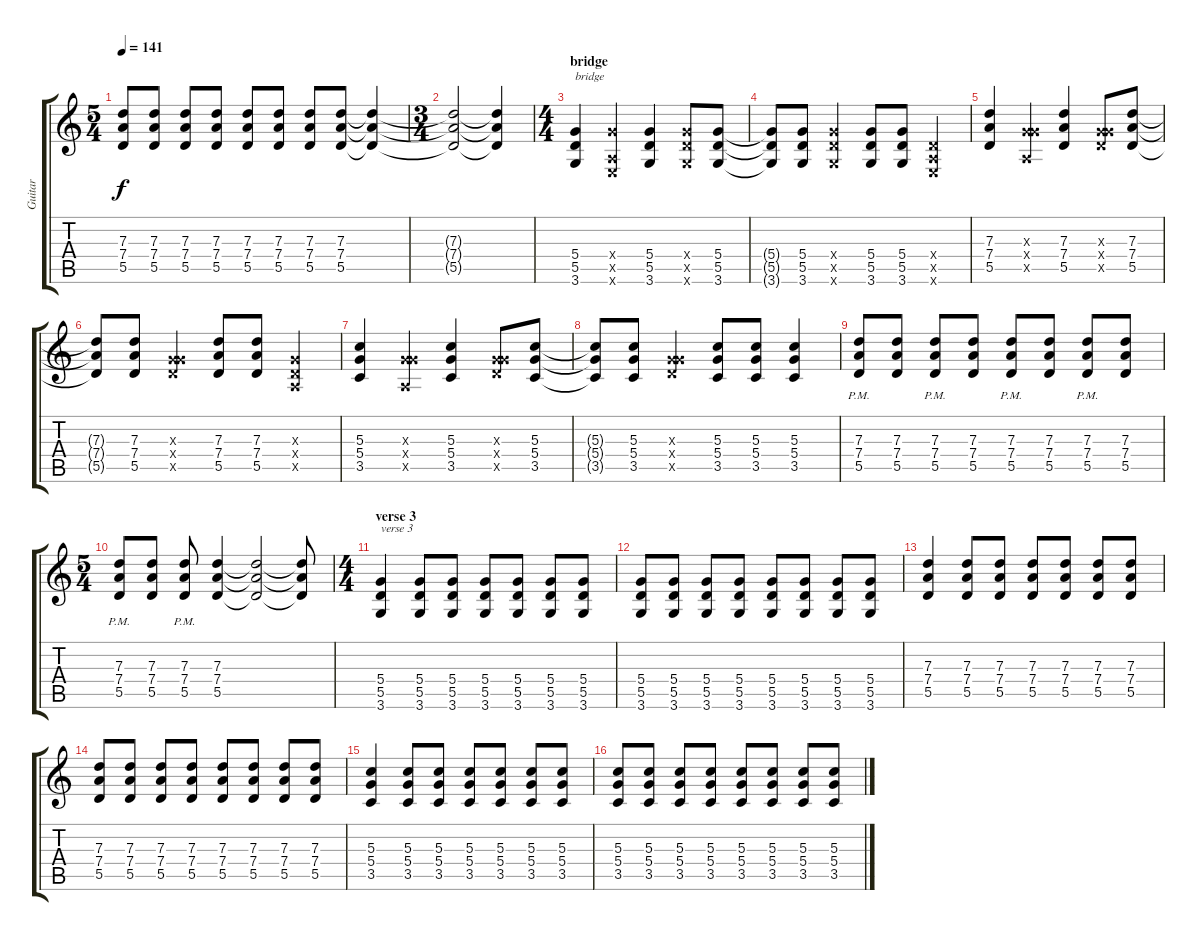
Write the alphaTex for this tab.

\track ("Guitar" "Guitar") {instrument distortionguitar}
\staff {score tabs}
\tuning (E4 B3 G3 D3 A2 E2) {hide}
\ts (5 4)
\tempo 141
\clef g2
\ks c
(7.3 7.4 5.5).8{dy f} (7.3 7.4 5.5).8 (7.3 7.4 5.5).8 (7.3 7.4 5.5).8 (7.3 7.4 5.5).8 (7.3 7.4 5.5).8 (7.3 7.4 5.5).8 (7.3 7.4 5.5).8 (7.3{t} 7.4{t} 5.5{t}).4 |
\ts (3 4)
(7.3{t} 7.4{t} 5.5{t}).2 (7.3{t} 7.4{t} 5.5{t}).4 |
\ts (4 4)
\section ("" "bridge")
(5.4 5.5 3.6).4{txt "bridge"} (5.4{x} 0.5{x} 0.6{x}).4 (5.4 5.5 3.6).4 (5.4{x} 5.5{x} 3.6{x}).8 (5.4 5.5 3.6).8 |
(5.4{t} 5.5{t} 3.6{t}).8 (5.4 5.5 3.6).8 (5.4{x} 5.5{x} 3.6{x}).4 (5.4 5.5 3.6).8 (5.4 5.5 3.6).8 (0.4{x} 0.5{x} 0.6{x}).4 |
(7.3 7.4 5.5).4 (0.3{x} 5.4{x} 0.5{x}).4 (7.3 7.4 5.5).4 (0.3{x} 5.4{x} 5.5{x}).8 (7.3 7.4 5.5).8 |
(7.3{t} 7.4{t} 5.5{t}).8 (7.3 7.4 5.5).8 (0.3{x} 5.4{x} 5.5{x}).4 (7.3 7.4 5.5).8 (7.3 7.4 5.5).8 (0.3{x} 0.4{x} 0.5{x}).4 |
(5.3 5.4 3.5).4 (0.3{x} 5.4{x} 0.5{x}).4 (5.3 5.4 3.5).4 (0.3{x} 5.4{x} 5.5{x}).8 (5.3 5.4 3.5).8 |
(5.3{t} 5.4{t} 3.5{t}).8 (5.3 5.4 3.5).8 (0.3{x} 5.4{x} 5.5{x}).4 (5.3 5.4 3.5).8 (5.3 5.4 3.5).8 (5.3 5.4 3.5).4 |
(7.3 7.4{pm} 5.5{pm}).8 (7.3 7.4 5.5).8 (7.3 7.4{pm} 5.5{pm}).8 (7.3 7.4 5.5).8 (7.3 7.4{pm} 5.5{pm}).8 (7.3 7.4 5.5).8 (7.3 7.4{pm} 5.5{pm}).8 (7.3 7.4 5.5).8 |
\ts (5 4)
(7.3 7.4{pm} 5.5{pm}).8 (7.3 7.4 5.5).8 (7.3 7.4{pm} 5.5{pm}).8 (7.3 7.4 5.5).4 (7.3{t} 7.4{t} 5.5{t}).2 (7.3{t} 7.4{t} 5.5{t}).8 |
\ts (4 4)
\section ("" "verse 3")
(5.4 5.5 3.6).4{txt "verse 3"} (5.4 5.5 3.6).8 (5.4 5.5 3.6).8 (5.4 5.5 3.6).8 (5.4 5.5 3.6).8 (5.4 5.5 3.6).8 (5.4 5.5 3.6).8 |
(5.4 5.5 3.6).8 (5.4 5.5 3.6).8 (5.4 5.5 3.6).8 (5.4 5.5 3.6).8 (5.4 5.5 3.6).8 (5.4 5.5 3.6).8 (5.4 5.5 3.6).8 (5.4 5.5 3.6).8 |
(7.3 7.4 5.5).4 (7.3 7.4 5.5).8 (7.3 7.4 5.5).8 (7.3 7.4 5.5).8 (7.3 7.4 5.5).8 (7.3 7.4 5.5).8 (7.3 7.4 5.5).8 |
(7.3 7.4 5.5).8 (7.3 7.4 5.5).8 (7.3 7.4 5.5).8 (7.3 7.4 5.5).8 (7.3 7.4 5.5).8 (7.3 7.4 5.5).8 (7.3 7.4 5.5).8 (7.3 7.4 5.5).8 |
(5.3 5.4 3.5).4 (5.3 5.4 3.5).8 (5.3 5.4 3.5).8 (5.3 5.4 3.5).8 (5.3 5.4 3.5).8 (5.3 5.4 3.5).8 (5.3 5.4 3.5).8 |
(5.3 5.4 3.5).8 (5.3 5.4 3.5).8 (5.3 5.4 3.5).8 (5.3 5.4 3.5).8 (5.3 5.4 3.5).8 (5.3 5.4 3.5).8 (5.3 5.4 3.5).8 (5.3 5.4 3.5).8
